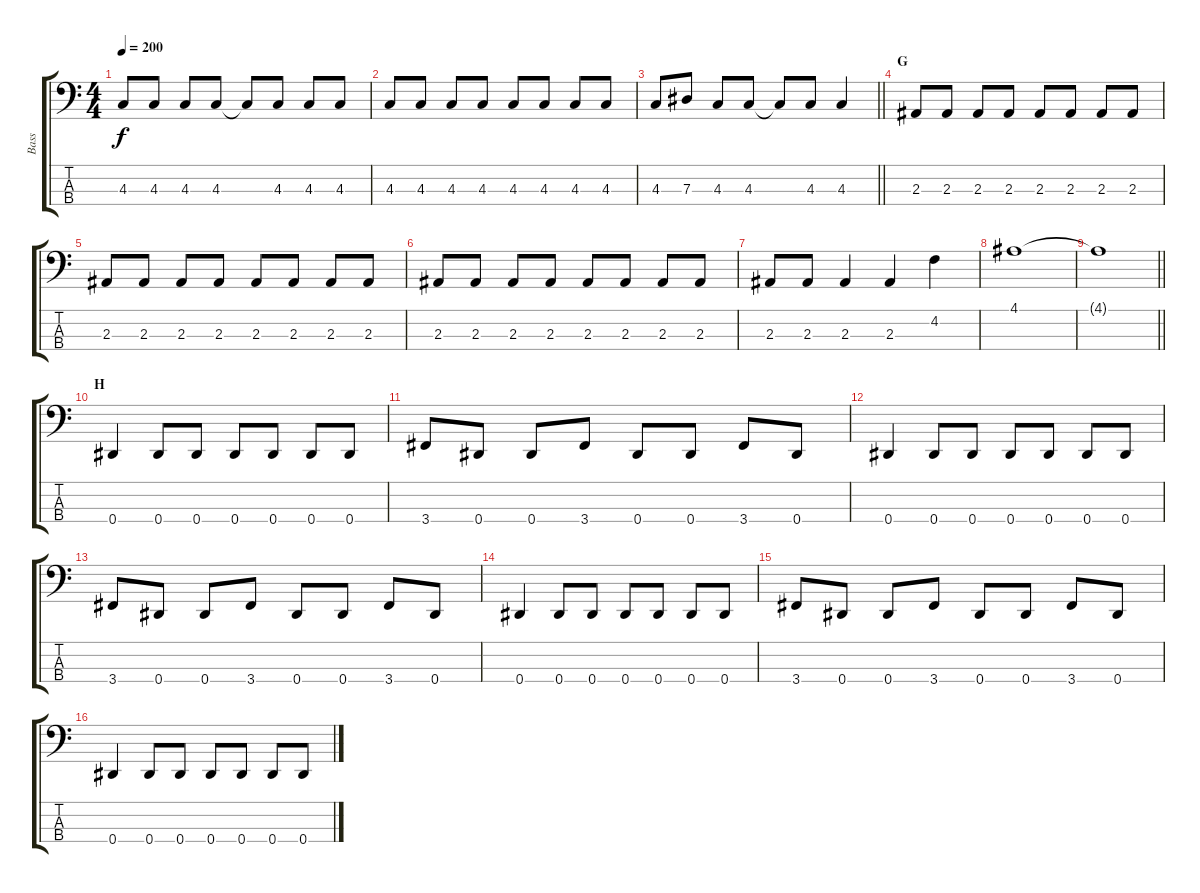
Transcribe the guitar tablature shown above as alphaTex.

\track ("Bass" "Bass") {instrument electricbasspick}
\staff {score tabs}
\tuning (Gb2 Db2 Ab1 Eb1) {hide}
\ts (4 4)
\tempo 200
\clef f4
\ks c
4.3.8{dy f} 4.3.8 4.3.8 4.3.8 4.3{t}.8 4.3.8 4.3.8 4.3.8 |
4.3.8 4.3.8 4.3.8 4.3.8 4.3.8 4.3.8 4.3.8 4.3.8 |
\barLineRight lightlight
4.3.8 7.3.8 4.3.8 4.3.8 4.3{t}.8 4.3.8 4.3.4 |
\section ("" "G")
2.3.8 2.3.8 2.3.8 2.3.8 2.3.8 2.3.8 2.3.8 2.3.8 |
2.3.8 2.3.8 2.3.8 2.3.8 2.3.8 2.3.8 2.3.8 2.3.8 |
2.3.8 2.3.8 2.3.8 2.3.8 2.3.8 2.3.8 2.3.8 2.3.8 |
2.3.8 2.3.8 2.3.4 2.3.4 4.2.4 |
4.1.1 |
\barLineRight lightlight
4.1{t}.1 |
\section ("" "H")
0.4.4 0.4.8 0.4.8 0.4.8 0.4.8 0.4.8 0.4.8 |
3.4.8 0.4.8 0.4.8 3.4.8 0.4.8 0.4.8 3.4.8 0.4.8 |
0.4.4 0.4.8 0.4.8 0.4.8 0.4.8 0.4.8 0.4.8 |
3.4.8 0.4.8 0.4.8 3.4.8 0.4.8 0.4.8 3.4.8 0.4.8 |
0.4.4 0.4.8 0.4.8 0.4.8 0.4.8 0.4.8 0.4.8 |
3.4.8 0.4.8 0.4.8 3.4.8 0.4.8 0.4.8 3.4.8 0.4.8 |
0.4.4 0.4.8 0.4.8 0.4.8 0.4.8 0.4.8 0.4.8
